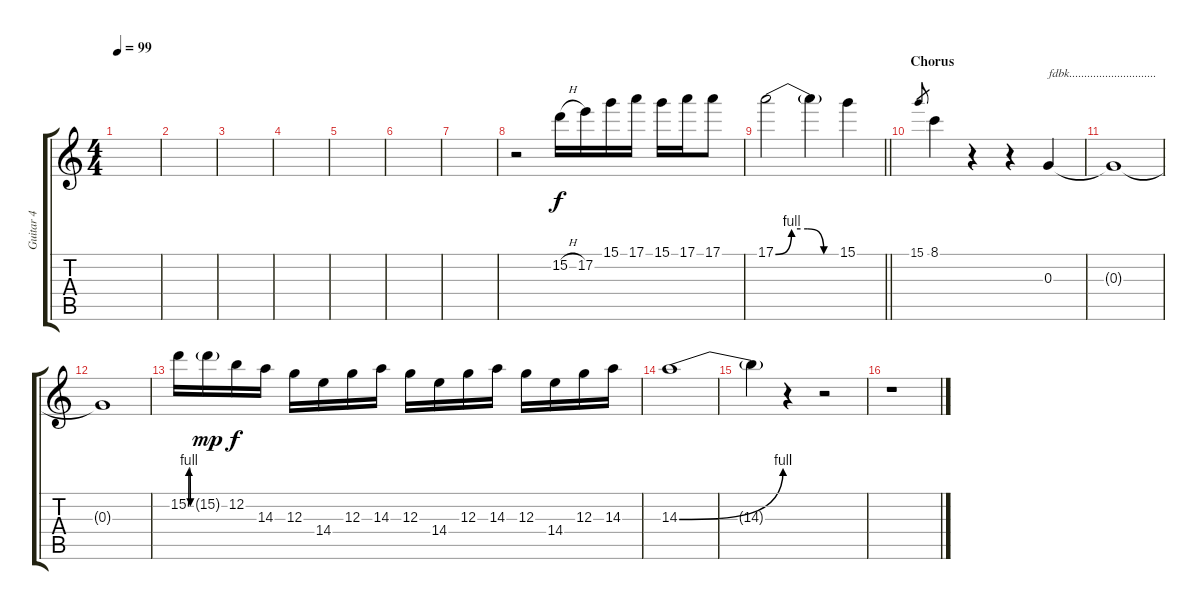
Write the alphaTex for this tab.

\track ("Guitar 4" "Guitar 4") {instrument distortionguitar}
\staff {score tabs}
\tuning (E4 B3 G3 D3 A2 E2) {hide}
\ts (4 4)
\tempo 99
\clef g2
\ks c
|
|
|
|
|
|
|
r.2 15.2{h}.16 17.2.16 15.1.16 17.1.16 15.1.16 17.1.16 17.1.8 |
\barLineRight lightlight
17.1{be (custom 0 0 15 4 30 4 45 0 60 0)}.2 17.1{t}.4 15.1.4 |
\section ("" "Chorus")
15.1.8{gr} 8.1.4 r.4 r.4 0.3.4{txt "fdbk............................."} |
0.3{t}.1 |
0.3{t}.1 |
15.2{be (custom 0 0 15 4 30 4 45 0 60 0)}.16 15.2{g}.16{dy mp} 12.2.16{dy f} 14.3.16 12.3.16 14.4.16 12.3.16 14.3.16 12.3.16 14.4.16 12.3.16 14.3.16 12.3.16 14.4.16 12.3.16 14.3.16 |
14.3{be (bend 0 0 60 4)}.1 |
14.3{t}.4 r.4 r.2 |
r.1
